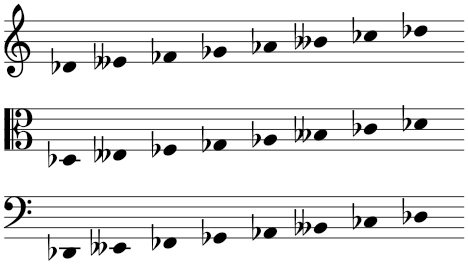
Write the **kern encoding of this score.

**kern	**kern	**kern
*part1	*part1	*part1
*staff3	*staff2	*staff1
*I"Piano	*	*
*I'Pno.	*	*
!!LO:PB:g=z
*clefF4	*clefC3	*clefG2
*k[]	*k[]	*k[]
*M4/2	*M4/2	*M4/2
=18	=18	=18
4DD-X	4D-X	4d-X
4EE--X	4E--X	4e--X
4FF-X	4F-X	4f-X
4GG-X	4G-X	4g-X
4AA-X	4A-X	4a-X
4BB--X	4B--X	4b--X
4C-X	4c-X	4cc-X
4D-X	4d-X	4dd-X
=-	=-	=-
*-	*-	*-
